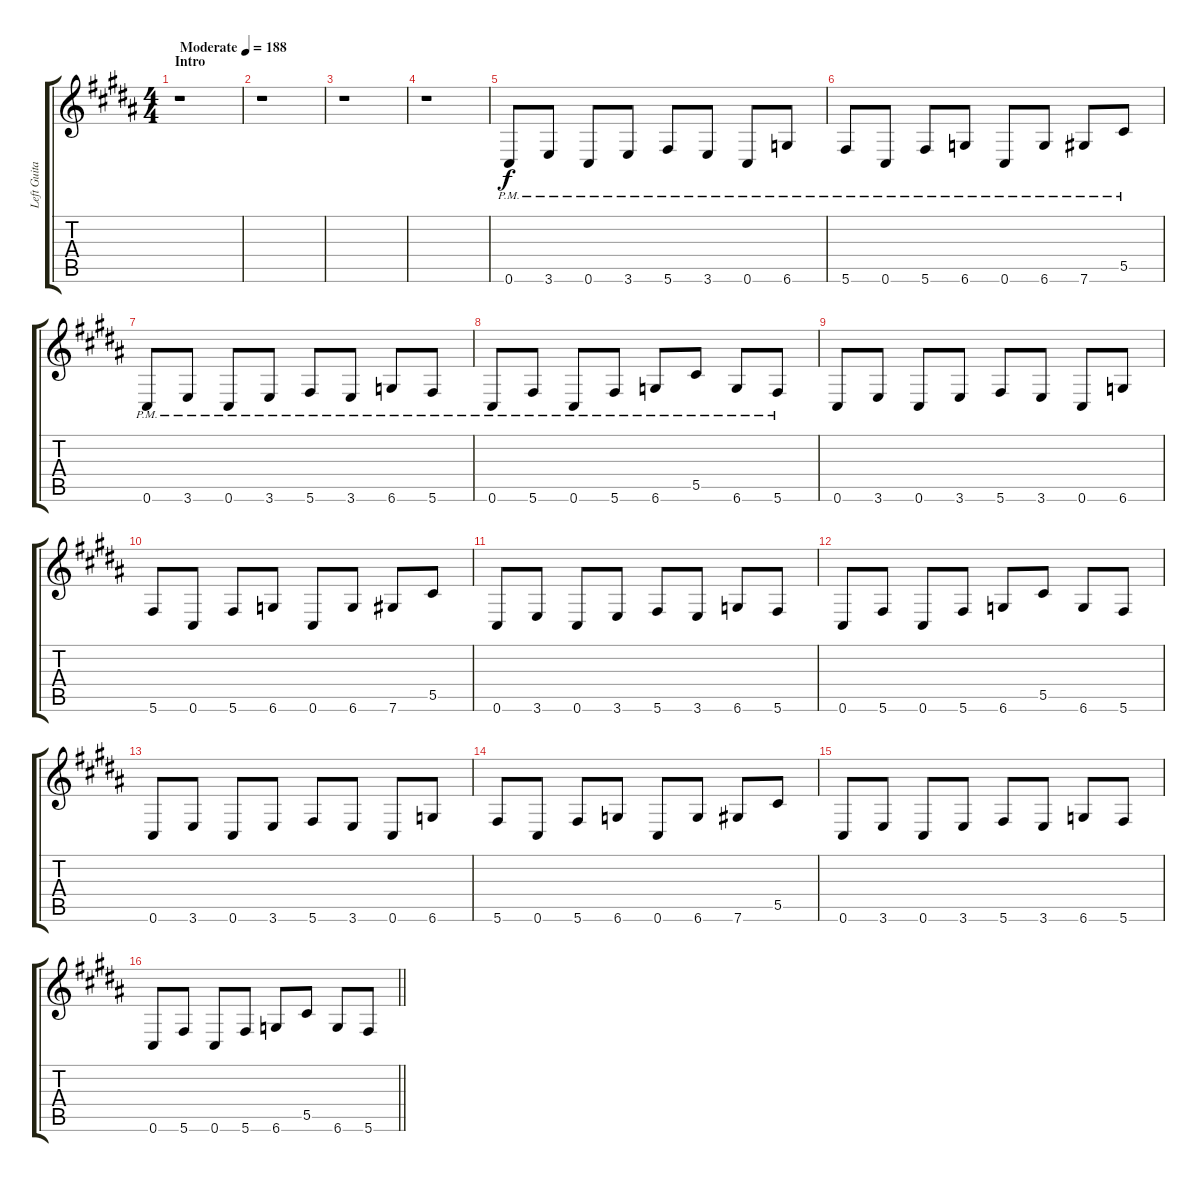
\track ("Left Guitar" "Left Guita") {instrument overdrivenguitar}
\staff {score tabs}
\tuning (Eb4 Bb3 Gb3 Db3 Ab2 Db2) {hide}
\ts (4 4)
\section ("" "Intro")
\tempo (188 "Moderate")
\clef g2
\ks b
r.1{dy f instrument overdrivenguitar} |
r.1 |
r.1 |
r.1 |
0.6{pm}.8 3.6{pm}.8 0.6{pm}.8 3.6{pm}.8 5.6{pm}.8 3.6{pm}.8 0.6{pm}.8 6.6{pm}.8 |
5.6{pm}.8 0.6{pm}.8 5.6{pm}.8 6.6{pm}.8 0.6{pm}.8 6.6{pm}.8 7.6{pm}.8 5.5{pm}.8 |
0.6{pm}.8 3.6{pm}.8 0.6{pm}.8 3.6{pm}.8 5.6{pm}.8 3.6{pm}.8 6.6{pm}.8 5.6{pm}.8 |
0.6{pm}.8 5.6{pm}.8 0.6{pm}.8 5.6{pm}.8 6.6{pm}.8 5.5{pm}.8 6.6{pm}.8 5.6{pm}.8 |
0.6.8 3.6.8 0.6.8 3.6.8 5.6.8 3.6.8 0.6.8 6.6.8 |
5.6.8 0.6.8 5.6.8 6.6.8 0.6.8 6.6.8 7.6.8 5.5.8 |
0.6.8 3.6.8 0.6.8 3.6.8 5.6.8 3.6.8 6.6.8 5.6.8 |
0.6.8 5.6.8 0.6.8 5.6.8 6.6.8 5.5.8 6.6.8 5.6.8 |
0.6.8 3.6.8 0.6.8 3.6.8 5.6.8 3.6.8 0.6.8 6.6.8 |
5.6.8 0.6.8 5.6.8 6.6.8 0.6.8 6.6.8 7.6.8 5.5.8 |
0.6.8 3.6.8 0.6.8 3.6.8 5.6.8 3.6.8 6.6.8 5.6.8 |
\barLineRight lightlight
0.6.8 5.6.8 0.6.8 5.6.8 6.6.8 5.5.8 6.6.8 5.6.8
